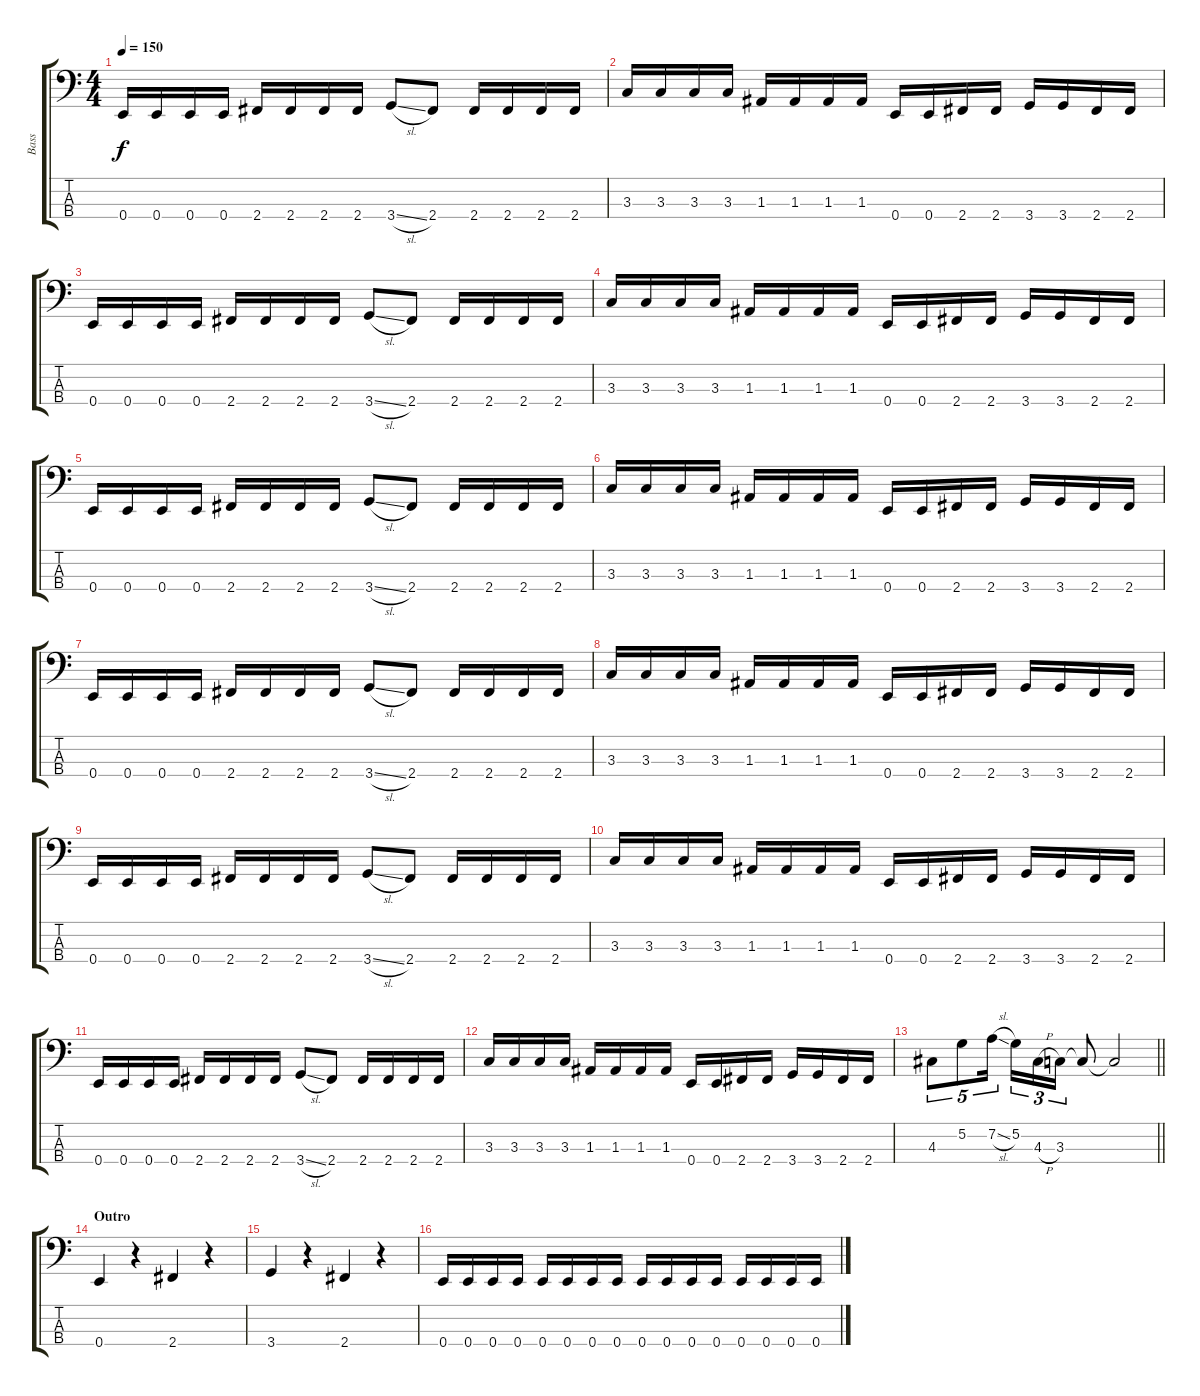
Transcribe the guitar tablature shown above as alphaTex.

\track ("Bass" "Bass") {instrument electricbassfinger}
\staff {score tabs}
\tuning (G2 D2 A1 E1) {hide}
\ts (4 4)
\tempo 150
\clef f4
\ks c
0.4.16{dy f} 0.4.16 0.4.16 0.4.16 2.4.16 2.4.16 2.4.16 2.4.16 3.4{sl}.8 2.4.8 2.4.16 2.4.16 2.4.16 2.4.16 |
3.3.16 3.3.16 3.3.16 3.3.16 1.3.16 1.3.16 1.3.16 1.3.16 0.4.16 0.4.16 2.4.16 2.4.16 3.4.16 3.4.16 2.4.16 2.4.16 |
0.4.16 0.4.16 0.4.16 0.4.16 2.4.16 2.4.16 2.4.16 2.4.16 3.4{sl}.8 2.4.8 2.4.16 2.4.16 2.4.16 2.4.16 |
3.3.16 3.3.16 3.3.16 3.3.16 1.3.16 1.3.16 1.3.16 1.3.16 0.4.16 0.4.16 2.4.16 2.4.16 3.4.16 3.4.16 2.4.16 2.4.16 |
0.4.16 0.4.16 0.4.16 0.4.16 2.4.16 2.4.16 2.4.16 2.4.16 3.4{sl}.8 2.4.8 2.4.16 2.4.16 2.4.16 2.4.16 |
3.3.16 3.3.16 3.3.16 3.3.16 1.3.16 1.3.16 1.3.16 1.3.16 0.4.16 0.4.16 2.4.16 2.4.16 3.4.16 3.4.16 2.4.16 2.4.16 |
0.4.16 0.4.16 0.4.16 0.4.16 2.4.16 2.4.16 2.4.16 2.4.16 3.4{sl}.8 2.4.8 2.4.16 2.4.16 2.4.16 2.4.16 |
3.3.16 3.3.16 3.3.16 3.3.16 1.3.16 1.3.16 1.3.16 1.3.16 0.4.16 0.4.16 2.4.16 2.4.16 3.4.16 3.4.16 2.4.16 2.4.16 |
0.4.16 0.4.16 0.4.16 0.4.16 2.4.16 2.4.16 2.4.16 2.4.16 3.4{sl}.8 2.4.8 2.4.16 2.4.16 2.4.16 2.4.16 |
3.3.16 3.3.16 3.3.16 3.3.16 1.3.16 1.3.16 1.3.16 1.3.16 0.4.16 0.4.16 2.4.16 2.4.16 3.4.16 3.4.16 2.4.16 2.4.16 |
0.4.16 0.4.16 0.4.16 0.4.16 2.4.16 2.4.16 2.4.16 2.4.16 3.4{sl}.8 2.4.8 2.4.16 2.4.16 2.4.16 2.4.16 |
3.3.16 3.3.16 3.3.16 3.3.16 1.3.16 1.3.16 1.3.16 1.3.16 0.4.16 0.4.16 2.4.16 2.4.16 3.4.16 3.4.16 2.4.16 2.4.16 |
\barLineRight lightlight
4.3.8{tu (5 4)} 5.2.8{tu (5 4)} 7.2{sl}.16{tu (5 4)} 5.2.16{tu (3 2)} 4.3{h}.16{tu (3 2)} 3.3.16{tu (3 2)} 3.3{t}.8 3.3{t}.2 |
\section ("" "Outro")
0.4.4 r.4 2.4.4 r.4 |
3.4.4 r.4 2.4.4 r.4 |
0.4.16 0.4.16 0.4.16 0.4.16 0.4.16 0.4.16 0.4.16 0.4.16 0.4.16 0.4.16 0.4.16 0.4.16 0.4.16 0.4.16 0.4.16 0.4.16
